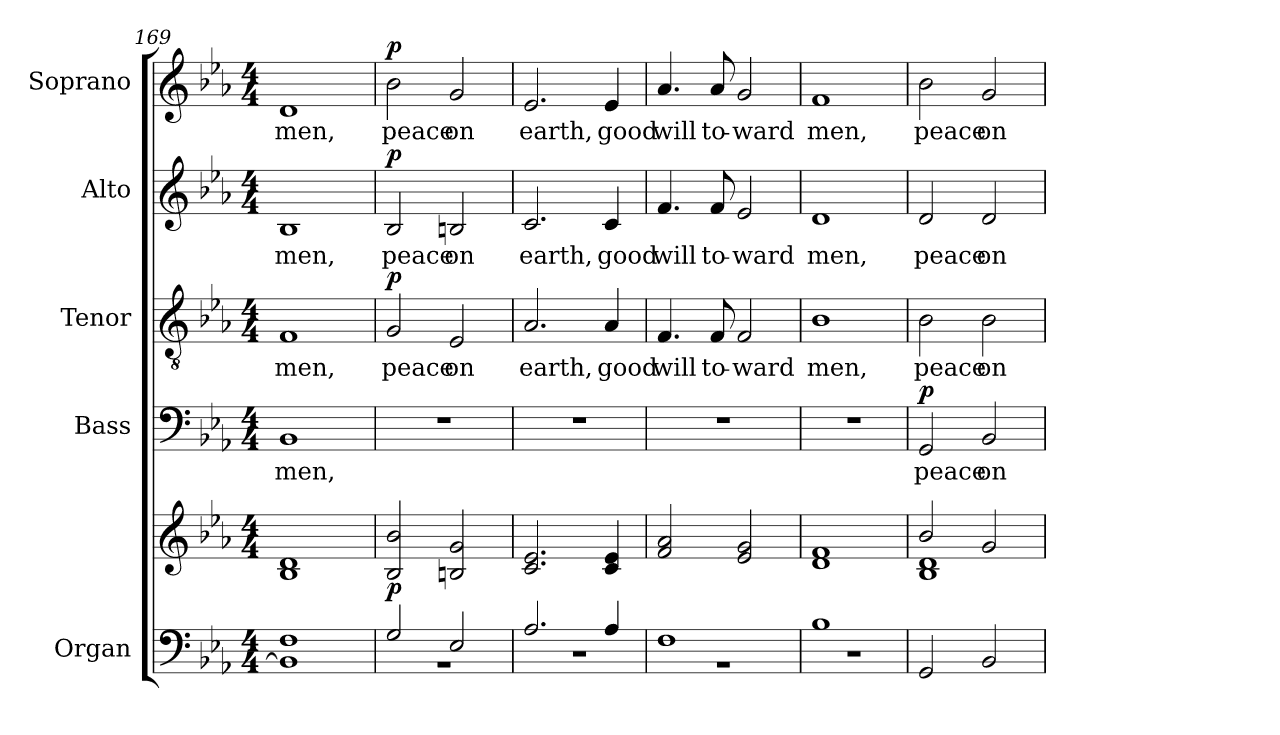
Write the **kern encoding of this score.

**kern	**kern	**dynam	**kern	**text	**dynam	**kern	**text	**dynam	**kern	**text	**dynam	**kern	**text	**dynam
*part5	*part5	*part5	*part4	*part4	*part4	*part3	*part3	*part3	*part2	*part2	*part2	*part1	*part1	*part1
*staff6	*staff5	*staff5/6	*staff4	*staff4	*staff4	*staff3	*staff3	*staff3	*staff2	*staff2	*staff2	*staff1	*staff1	*staff1
*I"Organ	*	*	*I"Bass	*	*	*I"Tenor	*	*	*I"Alto	*	*	*I"Soprano	*	*
*I'Org.	*	*	*I'B.	*	*	*I'T.	*	*	*I'A.	*	*	*I'S.	*	*
*clefF4	*clefG2	*	*clefF4	*	*	*clefGv2	*	*	*clefG2	*	*	*clefG2	*	*
*	*	*	*	*	*	*ITrd7c12	*	*	*	*	*	*	*	*
*k[b-e-a-]	*k[b-e-a-]	*	*k[b-e-a-]	*	*	*k[b-e-a-]	*	*	*k[b-e-a-]	*	*	*k[b-e-a-]	*	*
*E-:	*E-:	*	*E-:	*	*	*E-:	*	*	*E-:	*	*	*E-:	*	*
*M4/4	*M4/4	*	*M4/4	*	*	*M4/4	*	*	*M4/4	*	*	*M4/4	*	*
=169	=169	=169	=169	=169	=169	=169	=169	=169	=169	=169	=169	=169	=169	=169
!	!	!	!	!LO:LY:b:color=#000000	!	!	!	!	!	!	!	!	!	!
!	!	!	!	!	!	!	!LO:LY:b:color=#000000	!	!	!	!	!	!	!
!	!	!	!	!	!	!	!	!	!	!LO:LY:b:color=#000000	!	!	!	!
!	!	!	!	!	!	!	!	!	!	!	!	!	!LO:LY:b:color=#000000	!
1BB-i] 1Fi	1B-i 1di	.	1BB-i	men,	.	1FFi	men,	.	1B-i	men,	.	1di	men,	.
=170	=170	=170	=170	=170	=170	=170	=170	=170	=170	=170	=170	=170	=170	=170
*^	*	*	*	*	*	*	*	*	*	*	*	*	*	*
!	!	!	!	!	!	!	!	!LO:LY:b:color=#000000	!	!	!	!	!	!	!
!	!	!	!	!	!	!	!	!	!	!	!LO:LY:b:color=#000000	!	!	!	!
!	!	!	!	!	!	!	!	!	!	!	!	!	!	!LO:LY:b:color=#000000	!
2Gi/	1r	2B-i/ 2b-i	p	1r	.	.	2GGi/	peace	p	2B-i/	peace	p	2b-i\	peace	p
!	!	!	!	!	!	!	!	!LO:LY:b:color=#000000	!	!	!	!	!	!	!
!	!	!	!	!	!	!	!	!	!	!	!LO:LY:b:color=#000000	!	!	!	!
!	!	!	!	!	!	!	!	!	!	!	!	!	!	!LO:LY:b:color=#000000	!
2E-i/	.	2Bni/ 2gi	.	.	.	.	2EE-i/	on	.	2Bni/	on	.	2gi/	on	.
=171	=171	=171	=171	=171	=171	=171	=171	=171	=171	=171	=171	=171	=171	=171	=171
!	!	!	!	!	!	!	!	!LO:LY:b:color=#000000	!	!	!	!	!	!	!
!	!	!	!	!	!	!	!	!	!	!	!LO:LY:b:color=#000000	!	!	!	!
!	!	!	!	!	!	!	!	!	!	!	!	!	!	!LO:LY:b:color=#000000	!
2.A-i/	1r	2.ci/ 2.e-i	.	1r	.	.	2.AA-i/	earth,	.	2.ci/	earth,	.	2.e-i/	earth,	.
!	!	!	!	!	!	!	!	!LO:LY:b:color=#000000	!	!	!	!	!	!	!
!	!	!	!	!	!	!	!	!	!	!	!LO:LY:b:color=#000000	!	!	!	!
!	!	!	!	!	!	!	!	!	!	!	!	!	!	!LO:LY:b:color=#000000	!
4A-i/	.	4ci/ 4e-i	.	.	.	.	4AA-i/	good	.	4ci/	good	.	4e-i/	good	.
=172	=172	=172	=172	=172	=172	=172	=172	=172	=172	=172	=172	=172	=172	=172	=172
!	!	!	!	!	!	!	!	!LO:LY:b:color=#000000	!	!	!	!	!	!	!
!	!	!	!	!	!	!	!	!	!	!	!LO:LY:b:color=#000000	!	!	!	!
!	!	!	!	!	!	!	!	!	!	!	!	!	!	!LO:LY:b:color=#000000	!
1Fi	1r	2fi/ 2a-i	.	1r	.	.	4.FFi/	will	.	4.fi/	will	.	4.a-i/	will	.
!	!	!	!	!	!	!	!	!LO:LY:b:color=#000000	!	!	!	!	!	!	!
!	!	!	!	!	!	!	!	!	!	!	!LO:LY:b:color=#000000	!	!	!	!
!	!	!	!	!	!	!	!	!	!	!	!	!	!	!LO:LY:b:color=#000000	!
.	.	.	.	.	.	.	8FFi/	to-	.	8fi/	to-	.	8a-i/	to-	.
!	!	!	!	!	!	!	!	!LO:LY:b:color=#000000	!	!	!	!	!	!	!
!	!	!	!	!	!	!	!	!	!	!	!LO:LY:b:color=#000000	!	!	!	!
!	!	!	!	!	!	!	!	!	!	!	!	!	!	!LO:LY:b:color=#000000	!
.	.	2e-i/ 2gi	.	.	.	.	2FFi/	-ward	.	2e-i/	-ward	.	2gi/	-ward	.
=173	=173	=173	=173	=173	=173	=173	=173	=173	=173	=173	=173	=173	=173	=173	=173
!	!	!	!	!	!	!	!	!LO:LY:b:color=#000000	!	!	!	!	!	!	!
!	!	!	!	!	!	!	!	!	!	!	!LO:LY:b:color=#000000	!	!	!	!
!	!	!	!	!	!	!	!	!	!	!	!	!	!	!LO:LY:b:color=#000000	!
1B-i	1r	1di 1fi	.	1r	.	.	1BB-i	men,	.	1di	men,	.	1fi	men,	.
*v	*v	*	*	*	*	*	*	*	*	*	*	*	*	*	*
!!LO:PB:g=z
=174	=174	=174	=174	=174	=174	=174	=174	=174	=174	=174	=174	=174	=174	=174
*	*^	*	*	*	*	*	*	*	*	*	*	*	*	*
*^	*	*	*	*	*	*	*	*	*	*	*	*	*	*	*
!	!	!	!	!	!	!LO:LY:b:color=#000000	!	!	!	!	!	!	!	!	!	!
*v	*v	*	*	*	*	*	*	*	*	*	*	*	*	*	*	*
*^	*	*	*	*	*	*	*	*	*	*	*	*	*	*	*
!	!	!	!	!	!	!	!	!	!LO:LY:b:color=#000000	!	!	!	!	!	!	!
*v	*v	*	*	*	*	*	*	*	*	*	*	*	*	*	*	*
*^	*	*	*	*	*	*	*	*	*	*	*	*	*	*	*
!	!	!	!	!	!	!	!	!	!	!	!	!LO:LY:b:color=#000000	!	!	!	!
*v	*v	*	*	*	*	*	*	*	*	*	*	*	*	*	*	*
*^	*	*	*	*	*	*	*	*	*	*	*	*	*	*	*
!	!	!	!	!	!	!	!	!	!	!	!	!	!	!	!LO:LY:b:color=#000000	!
*v	*v	*	*	*	*	*	*	*	*	*	*	*	*	*	*	*
2GGi/	2b-i/	1B-i 1di	.	2GGi/	peace	p	2BB-i\	peace	.	2di/	peace	.	2b-i\	peace	.
!	!	!	!	!	!LO:LY:b:color=#000000	!	!	!	!	!	!	!	!	!	!
!	!	!	!	!	!	!	!	!LO:LY:b:color=#000000	!	!	!	!	!	!	!
!	!	!	!	!	!	!	!	!	!	!	!LO:LY:b:color=#000000	!	!	!	!
!	!	!	!	!	!	!	!	!	!	!	!	!	!	!LO:LY:b:color=#000000	!
2BB-i/	2gi/	.	.	2BB-i/	on	.	2BB-i\	on	.	2di/	on	.	2gi/	on	.
*	*v	*v	*	*	*	*	*	*	*	*	*	*	*	*	*
=	=	=	=	=	=	=	=	=	=	=	=	=	=	=
*-	*-	*-	*-	*-	*-	*-	*-	*-	*-	*-	*-	*-	*-	*-
